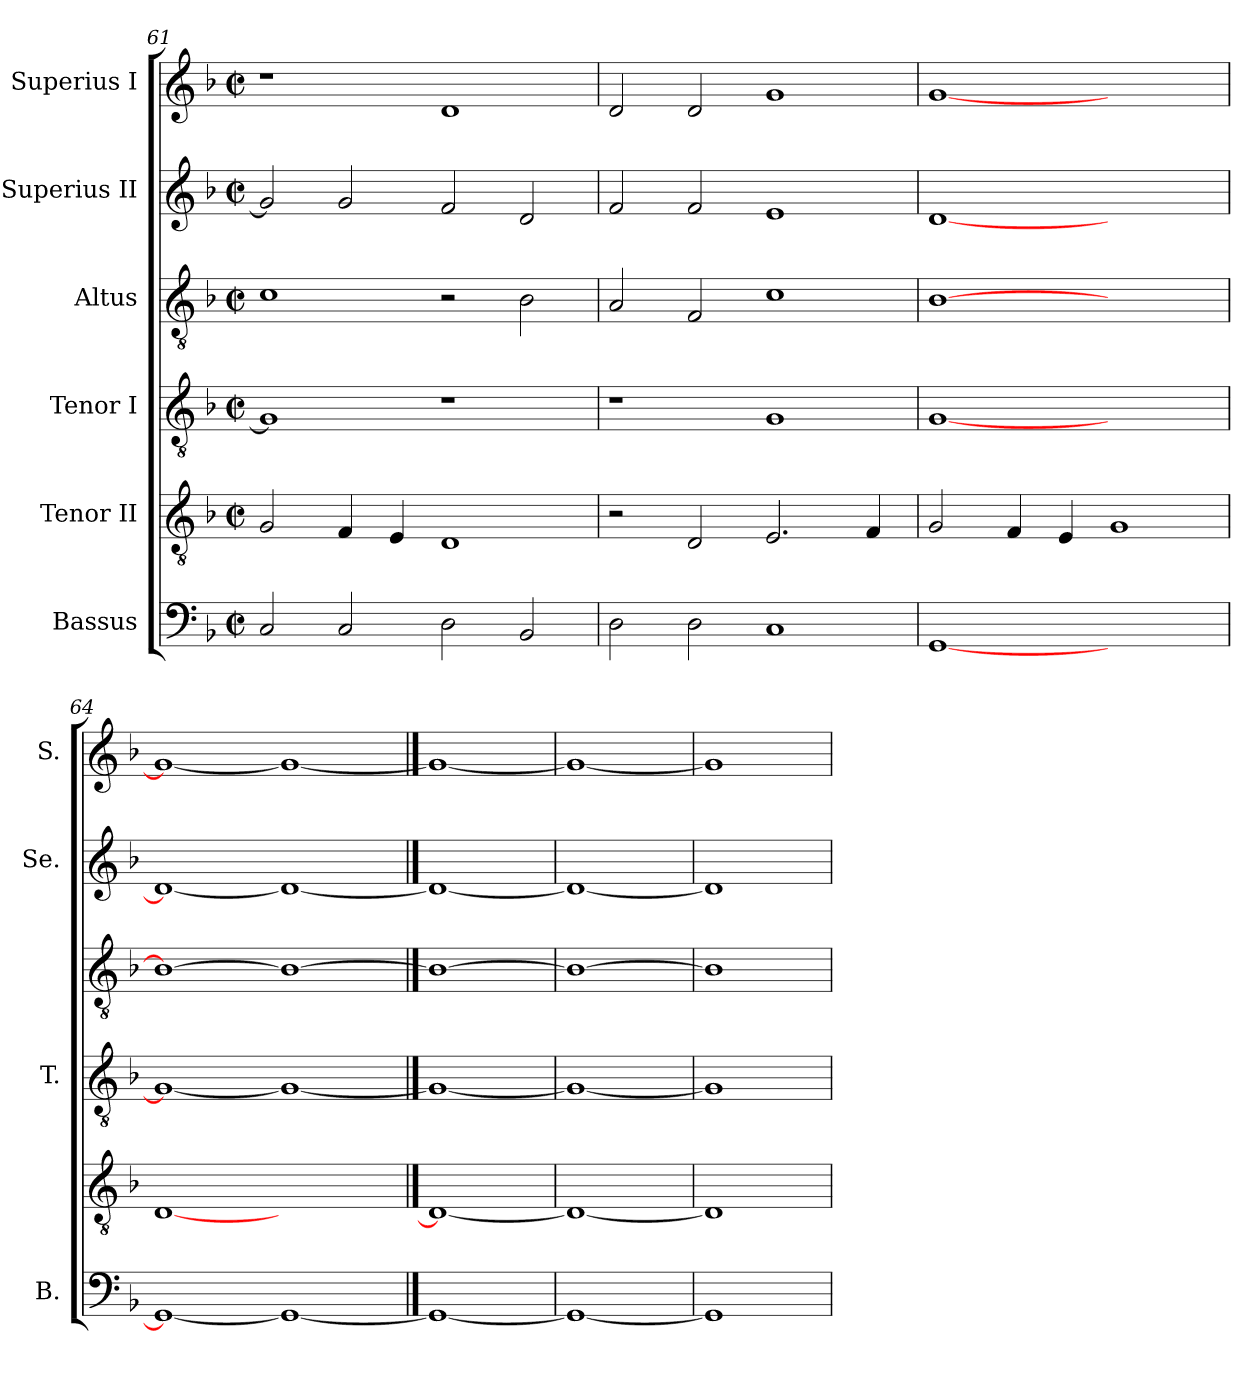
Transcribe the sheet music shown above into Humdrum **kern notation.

**kern	**kern	**kern	**kern	**kern	**kern
*part6	*part5	*part4	*part3	*part2	*part1
*staff6	*staff5	*staff4	*staff3	*staff2	*staff1
*I"Bassus	*I"Tenor II	*I"Tenor I	*I"Altus	*I"Superius II	*I"Superius I
*I'B.	*	*I'T.	*	*I'Se.	*I'S.
*clefF4	*clefGv2	*clefGv2	*clefGv2	*clefG2	*clefG2
*	*ITrd7c12	*ITrd7c12	*ITrd7c12	*	*
*k[b-]	*k[b-]	*k[b-]	*k[b-]	*k[b-]	*k[b-]
*F:	*F:	*F:	*F:	*F:	*F:
*M2/2	*M2/2	*M2/2	*M2/2	*M2/2	*M2/2
*met(c|)	*met(c|)	*met(c|)	*met(c|)	*met(c|)	*met(c|)
=61	=61	=61	=61	=61	=61
2Ci/	2GGi/	1GGi]	1Ci	2gi/]	1r
2Ci/	4FFi/	.	.	2gi/	.
.	4EEi/	.	.	.	.
2Di\	1DDi	1r	2r	2fi/	1di
2BB-i/	.	.	2BB-i\	2di/	.
=62	=62	=62	=62	=62	=62
2Di\	2r	1r	2AAi/	2fi/	2di/
2Di\	2DDi/	.	2FFi/	2fi/	2di/
1Ci	2.EEi/	1GGi	1Ci	1ei	1gi
.	4FFi/	.	.	.	.
=63	=63	=63	=63	=63	=63
[<1GGi	2GGi/	[<1GGi	[>1BB-i	[<1di	[<1gi
.	4FFi/	.	.	.	.
.	4EEi/	.	.	.	.
1ryy	1GGi	1ryy	1ryy	1ryy	1ryy
=64	=64	=64	=64	=64	=64
1GGi_<	[1DDi	1GGi_<	1BB-i_>	1di_<	1gi_<
1GGi_	1ryy	1GGi_	1BB-i_	1di_	1gi_
==65	==65	==65	==65	==65	==65
1GGi_	1DDi_	1GGi_	1BB-i_	1di_	1gi_
=66	=66	=66	=66	=66	=66
1GGi_	1DDi_	1GGi_	1BB-i_	1di_	1gi_
=67	=67	=67	=67	=67	=67
1GGi]	1DDi]	1GGi]	1BB-i]	1di]	1gi]
=	=	=	=	=	=
*-	*-	*-	*-	*-	*-
